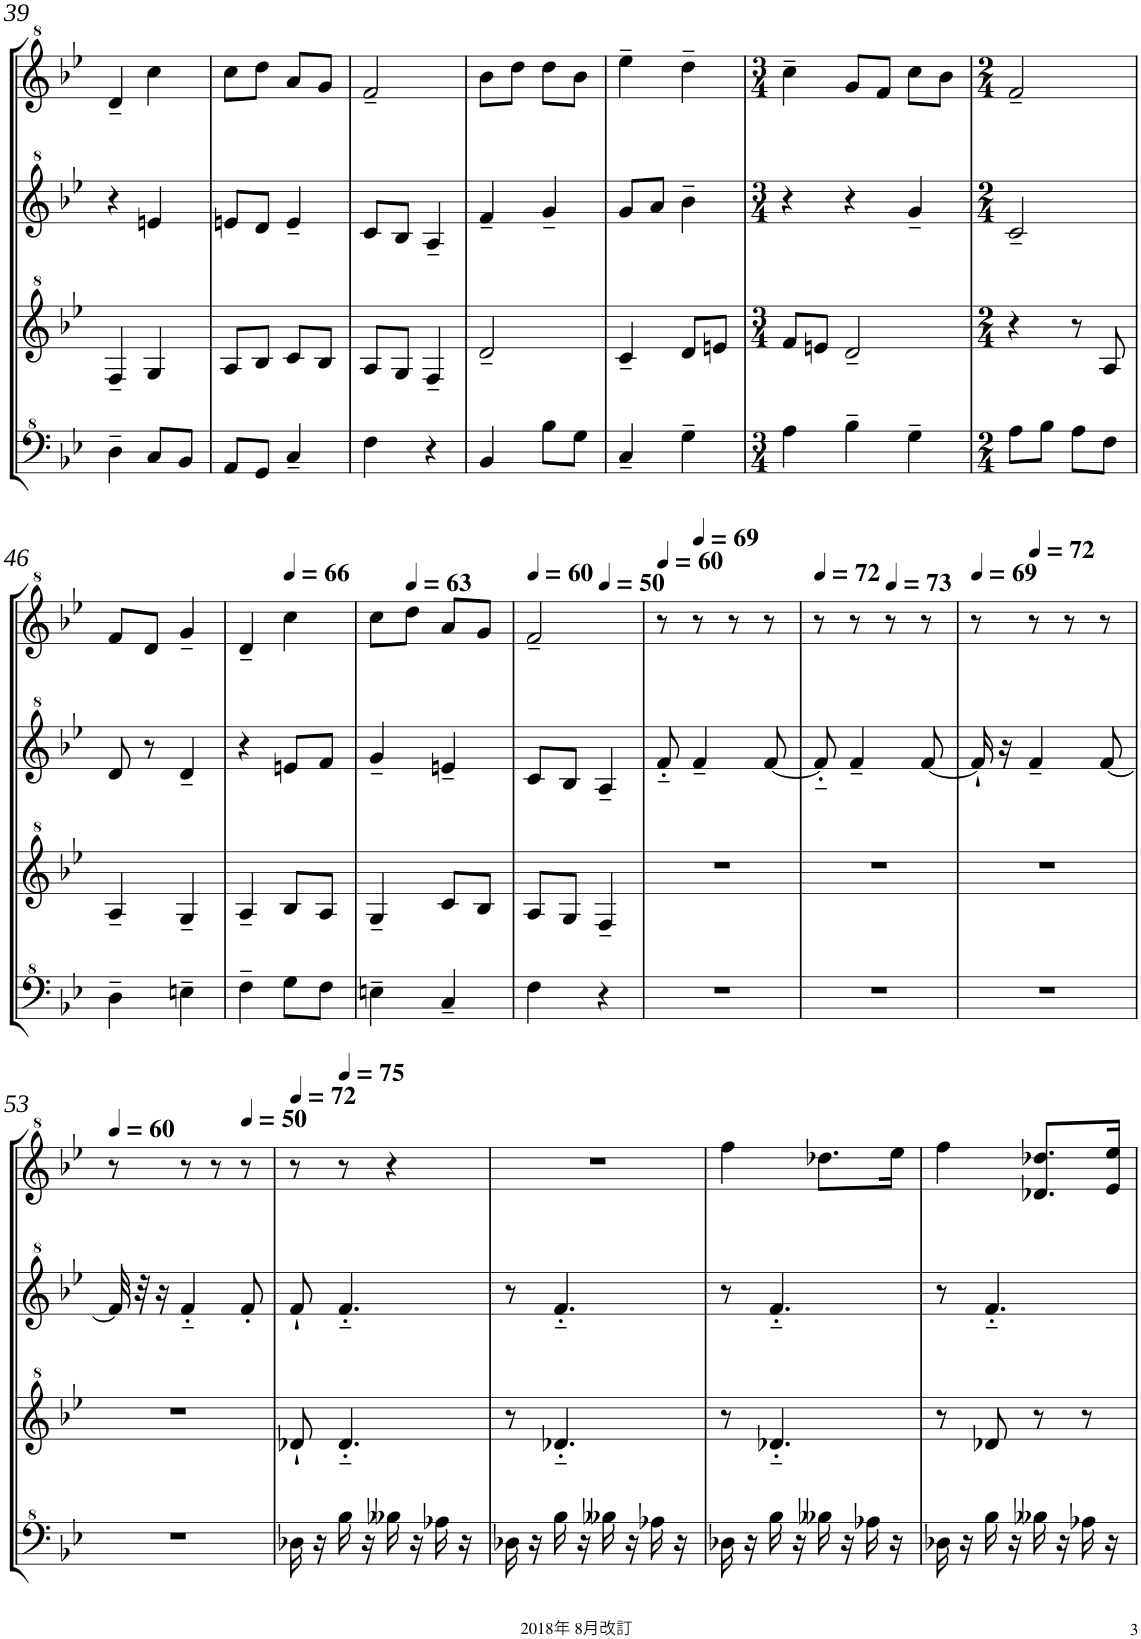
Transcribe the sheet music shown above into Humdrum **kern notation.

**kern	**kern	**kern	**kern
*part1	*part1	*part1	*part1
*staff4	*staff3	*staff2	*staff1
*I"Model III	*	*	*
!!LO:PB:g=z
*clefF^4	*clefG^2	*clefG^2	*clefG^2
*k[b-e-]	*k[b-e-]	*k[b-e-]	*k[b-e-]
*M2/4	*M2/4	*M2/4	*M2/4
=39	=39	=39	=39
4d~\	4f~/	4r	4dd~/
8c/L	4g/	4een/	4ccc\
8B-/J	.	.	.
=40	=40	=40	=40
8A/L	8a/L	8een/L	8ccc\L
8G/J	8b-/J	8dd/J	8ddd\J
4c~/	8cc/L	4ee~/	8aa/L
.	8b-/J	.	8gg/J
=41	=41	=41	=41
4f\	8a/L	8cc/L	2ff~/
.	8g/J	8b-/J	.
4r	4f~/	4a~/	.
=42	=42	=42	=42
4B-/	2dd~/	4ff~/	8bb-\L
.	.	.	8ddd\J
8b-\L	.	4gg~/	8ddd\L
8g\J	.	.	8bb-\J
=43	=43	=43	=43
4c~/	4cc~/	8gg/L	4eee-~\
.	.	8aa/J	.
4g~\	8dd/L	4bb-~\	4ddd~\
.	8een/J	.	.
=44	=44	=44	=44
*M3/4	*M3/4	*M3/4	*M3/4
4a\	8ff/L	4r	4ccc~\
.	8een/J	.	.
4b-~\	2dd~/	4r	8gg/L
.	.	.	8ff/J
4g~\	.	4gg~/	8ccc\L
.	.	.	8bb-\J
=45	=45	=45	=45
*M2/4	*M2/4	*M2/4	*M2/4
8a\L	4r	2cc~/	2ff~/
8b-\J	.	.	.
8a\L	8r	.	.
8f\J	8a/	.	.
!!LO:LB:g=z
=46	=46	=46	=46
4d~\	4a~/	8dd/	8ff/L
.	.	8r	8dd/J
4en~\	4g~/	4dd~/	4gg~/
=47	=47	=47	=47
4f~\	4a~/	4r	4dd~/
*	*	*	*MM66
8g\L	8b-/L	8een/L	4ccc\
8f\J	8a/J	8ff/J	.
=48	=48	=48	=48
4en~\	4g~/	4gg~/	8ccc\L
*	*	*	*MM63
.	.	.	8ddd\J
4c~/	8cc/L	4een~/	8aa/L
.	8b-/J	.	8gg/J
=49	=49	=49	=49
*	*	*	*MM60
4f\	8a/L	8cc/L	2ff~/
.	8g/J	8b-/J	.
*	*	*	*MM50
4r	4f~/	4a~/	.
=50	=50	=50	=50
*	*	*	*MM60
2r	2r	8ff'~/	8r
*	*	*	*MM69
.	.	4ff~/	8r
.	.	.	8r
.	.	[8ff/	8r
=51	=51	=51	=51
*	*	*	*MM72
2r	2r	8ff'~/]	8r
.	.	4ff~/	8r
*	*	*	*MM73
.	.	.	8r
.	.	[8ff/	8r
=52	=52	=52	=52
*	*	*	*MM69
2r	2r	16ff`/]	8r
.	.	16r	.
*	*	*	*MM72
.	.	4ff~/	8r
.	.	.	8r
.	.	[8ff/	8r
!!LO:LB:g=z
=53	=53	=53	=53
*	*	*	*MM60
2r	2r	32ff/]	8r
.	.	32r	.
.	.	16r	.
.	.	4ff'~/	8r
.	.	.	8r
*	*	*	*MM50
.	.	8ff'/	8r
=54	=54	=54	=54
*	*	*	*MM72
16d-X\	8dd-X`/	8ff`/	8r
16r	.	.	.
*	*	*	*MM75
16b-\	4.dd-'~/	4.ff'~/	8r
16r	.	.	.
16b--X\	.	.	4r
16r	.	.	.
16a-X\	.	.	.
16r	.	.	.
=55	=55	=55	=55
16d-X\	8r	8r	2r
16r	.	.	.
16b-\	4.dd-X'~/	4.ff'~/	.
16r	.	.	.
16b--X\	.	.	.
16r	.	.	.
16a-X\	.	.	.
16r	.	.	.
=56	=56	=56	=56
16d-X\	8r	8r	4fff\
16r	.	.	.
16b-\	4.dd-X'~/	4.ff'~/	.
16r	.	.	.
16b--X\	.	.	8.ddd-X\L
16r	.	.	.
16a-X\	.	.	.
16r	.	.	16eee-\Jk
=57	=57	=57	=57
16d-X\	8r	8r	4fff\
16r	.	.	.
16b-\	8dd-X/	4.ff'~/	.
16r	.	.	.
16b--X\	8r	.	8.dd-X/ 8.ddd-X/L
16r	.	.	.
16a-X\	8r	.	.
16r	.	.	16ee-/ 16eee-/Jk
=	=	=	=
*-	*-	*-	*-
